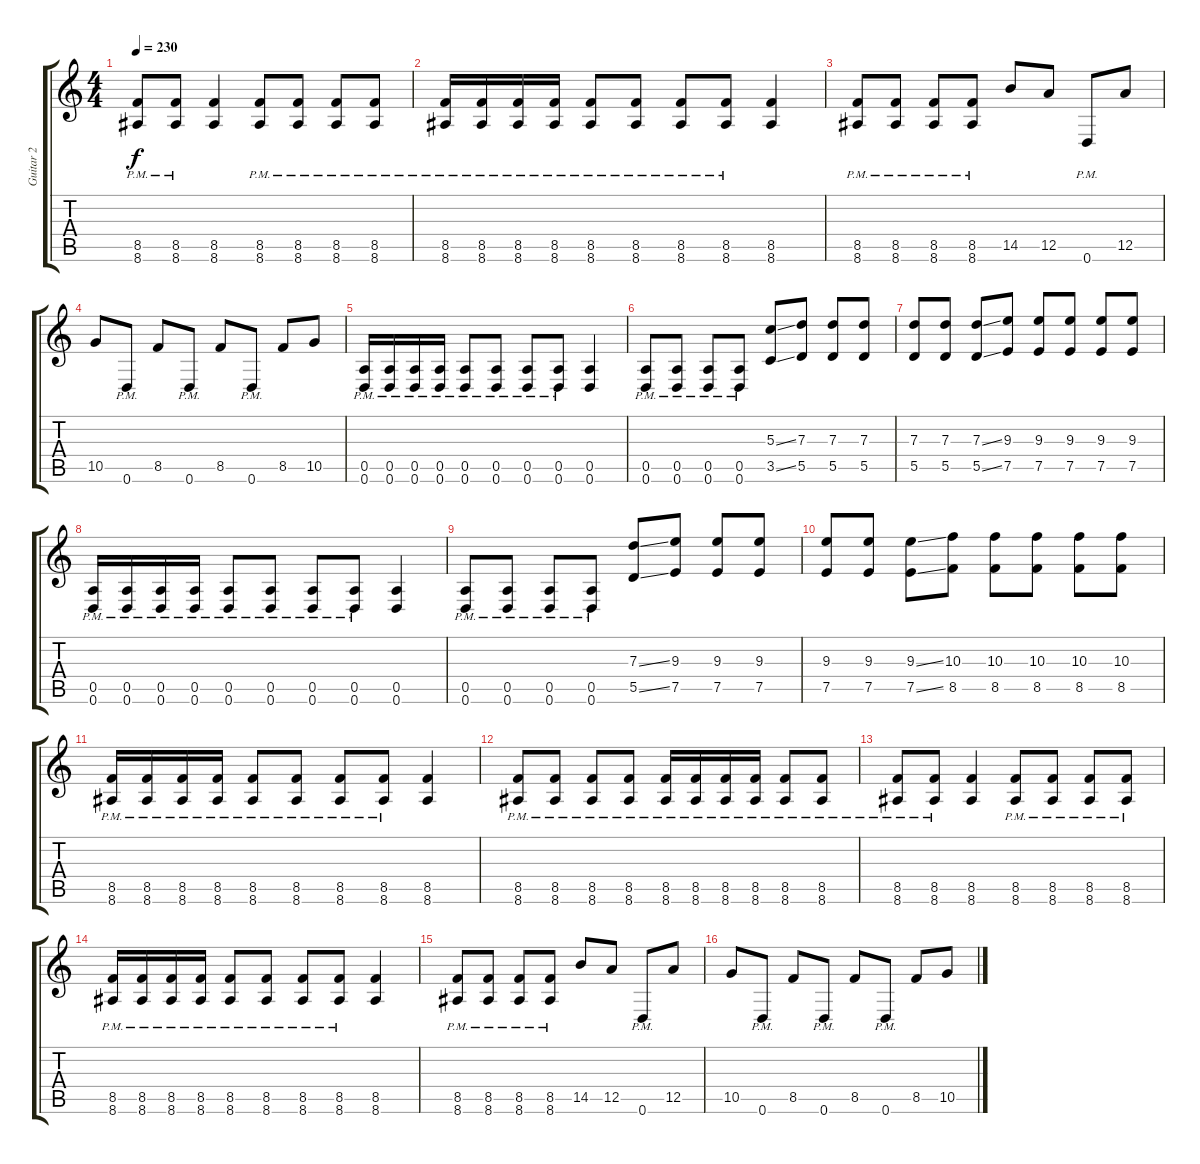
\track ("Guitar 2" "Guitar 2") {instrument distortionguitar}
\staff {score tabs}
\tuning (E4 B3 G3 D3 A2 D2) {hide}
\ts (4 4)
\tempo 230
\clef g2
\ks c
(8.5{pm} 8.6{pm}).8{dy f} (8.5{pm} 8.6{pm}).8 (8.5 8.6).4 (8.5{pm} 8.6{pm}).8 (8.5{pm} 8.6{pm}).8 (8.5{pm} 8.6{pm}).8 (8.5{pm} 8.6{pm}).8 |
(8.5{pm} 8.6{pm}).16 (8.5{pm} 8.6{pm}).16 (8.5{pm} 8.6{pm}).16 (8.5{pm} 8.6{pm}).16 (8.5{pm} 8.6{pm}).8 (8.5{pm} 8.6{pm}).8 (8.5{pm} 8.6{pm}).8 (8.5{pm} 8.6{pm}).8 (8.5 8.6).4 |
(8.5{pm} 8.6{pm}).8 (8.5{pm} 8.6{pm}).8 (8.5{pm} 8.6{pm}).8 (8.5{pm} 8.6{pm}).8 14.5.8 12.5.8 0.6{pm}.8 12.5.8 |
10.5.8 0.6{pm}.8 8.5.8 0.6{pm}.8 8.5.8 0.6{pm}.8 8.5.8 10.5.8 |
(0.5{pm} 0.6{pm}).16 (0.5{pm} 0.6{pm}).16 (0.5{pm} 0.6{pm}).16 (0.5{pm} 0.6{pm}).16 (0.5{pm} 0.6{pm}).8 (0.5{pm} 0.6{pm}).8 (0.5{pm} 0.6{pm}).8 (0.5{pm} 0.6{pm}).8 (0.5 0.6).4 |
(0.5{pm} 0.6{pm}).8 (0.5{pm} 0.6{pm}).8 (0.5{pm} 0.6{pm}).8 (0.5{pm} 0.6{pm}).8 (5.3{ss} 3.5{ss}).8 (7.3 5.5).8 (7.3 5.5).8 (7.3 5.5).8 |
(7.3 5.5).8 (7.3 5.5).8 (7.3{ss} 5.5{ss}).8 (9.3 7.5).8 (9.3 7.5).8 (9.3 7.5).8 (9.3 7.5).8 (9.3 7.5).8 |
(0.5{pm} 0.6{pm}).16 (0.5{pm} 0.6{pm}).16 (0.5{pm} 0.6{pm}).16 (0.5{pm} 0.6{pm}).16 (0.5{pm} 0.6{pm}).8 (0.5{pm} 0.6{pm}).8 (0.5{pm} 0.6{pm}).8 (0.5{pm} 0.6{pm}).8 (0.5 0.6).4 |
(0.5{pm} 0.6{pm}).8 (0.5{pm} 0.6{pm}).8 (0.5{pm} 0.6{pm}).8 (0.5{pm} 0.6{pm}).8 (7.3{ss} 5.5{ss}).8 (9.3 7.5).8 (9.3 7.5).8 (9.3 7.5).8 |
(9.3 7.5).8 (9.3 7.5).8 (9.3{ss} 7.5{ss}).8 (10.3 8.5).8 (10.3 8.5).8 (10.3 8.5).8 (10.3 8.5).8 (10.3 8.5).8 |
(8.5{pm} 8.6{pm}).16 (8.5{pm} 8.6{pm}).16 (8.5{pm} 8.6{pm}).16 (8.5{pm} 8.6{pm}).16 (8.5{pm} 8.6{pm}).8 (8.5{pm} 8.6{pm}).8 (8.5{pm} 8.6{pm}).8 (8.5{pm} 8.6{pm}).8 (8.5 8.6).4 |
(8.5{pm} 8.6{pm}).8 (8.5{pm} 8.6{pm}).8 (8.5{pm} 8.6{pm}).8 (8.5{pm} 8.6{pm}).8 (8.5{pm} 8.6{pm}).16 (8.5{pm} 8.6{pm}).16 (8.5{pm} 8.6{pm}).16 (8.5{pm} 8.6{pm}).16 (8.5{pm} 8.6{pm}).8 (8.5{pm} 8.6{pm}).8 |
(8.5{pm} 8.6{pm}).8 (8.5{pm} 8.6{pm}).8 (8.5 8.6).4 (8.5{pm} 8.6{pm}).8 (8.5{pm} 8.6{pm}).8 (8.5{pm} 8.6{pm}).8 (8.5{pm} 8.6{pm}).8 |
(8.5{pm} 8.6{pm}).16 (8.5{pm} 8.6{pm}).16 (8.5{pm} 8.6{pm}).16 (8.5{pm} 8.6{pm}).16 (8.5{pm} 8.6{pm}).8 (8.5{pm} 8.6{pm}).8 (8.5{pm} 8.6{pm}).8 (8.5{pm} 8.6{pm}).8 (8.5 8.6).4 |
(8.5{pm} 8.6{pm}).8 (8.5{pm} 8.6{pm}).8 (8.5{pm} 8.6{pm}).8 (8.5{pm} 8.6{pm}).8 14.5.8 12.5.8 0.6{pm}.8 12.5.8 |
10.5.8 0.6{pm}.8 8.5.8 0.6{pm}.8 8.5.8 0.6{pm}.8 8.5.8 10.5.8
